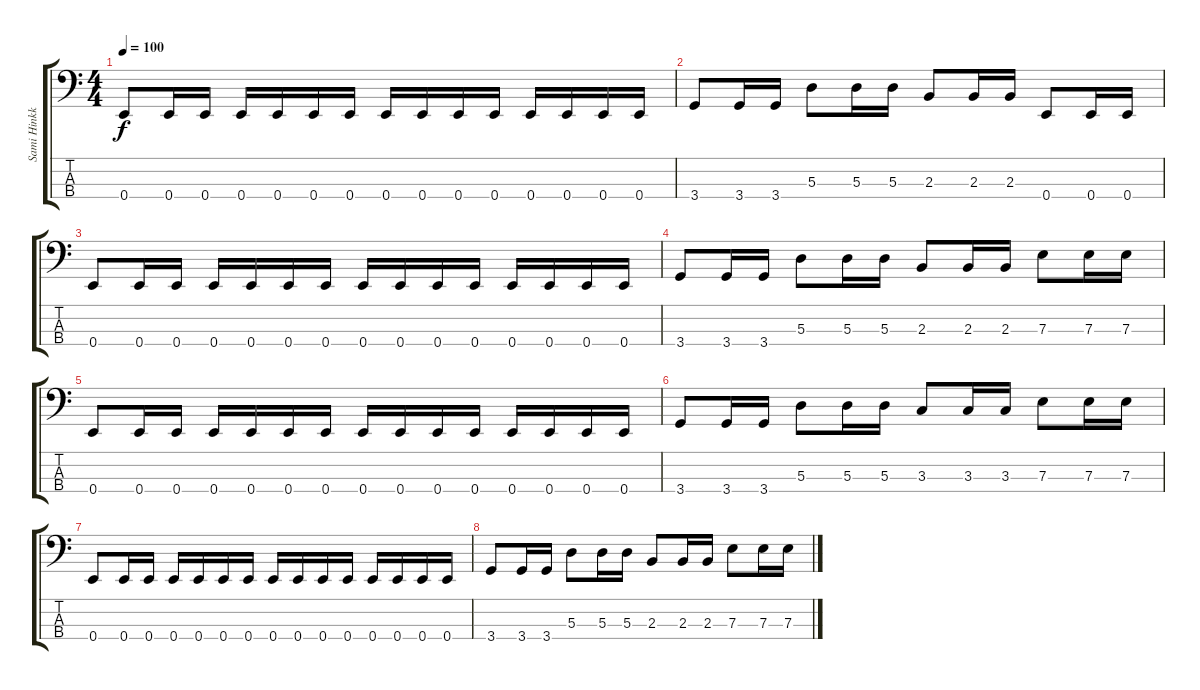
\track ("Sami Hinkka" "Sami Hinkk") {instrument electricbassfinger}
\staff {score tabs}
\tuning (G2 D2 A1 E1) {hide}
\ts (4 4)
\tempo 100
\clef f4
\ks c
0.4.8{dy f} 0.4.16 0.4.16 0.4.16 0.4.16 0.4.16 0.4.16 0.4.16 0.4.16 0.4.16 0.4.16 0.4.16 0.4.16 0.4.16 0.4.16 |
3.4.8 3.4.16 3.4.16 5.3.8 5.3.16 5.3.16 2.3.8 2.3.16 2.3.16 0.4.8 0.4.16 0.4.16 |
0.4.8 0.4.16 0.4.16 0.4.16 0.4.16 0.4.16 0.4.16 0.4.16 0.4.16 0.4.16 0.4.16 0.4.16 0.4.16 0.4.16 0.4.16 |
3.4.8 3.4.16 3.4.16 5.3.8 5.3.16 5.3.16 2.3.8 2.3.16 2.3.16 7.3.8 7.3.16 7.3.16 |
0.4.8 0.4.16 0.4.16 0.4.16 0.4.16 0.4.16 0.4.16 0.4.16 0.4.16 0.4.16 0.4.16 0.4.16 0.4.16 0.4.16 0.4.16 |
3.4.8 3.4.16 3.4.16 5.3.8 5.3.16 5.3.16 3.3.8 3.3.16 3.3.16 7.3.8 7.3.16 7.3.16 |
0.4.8 0.4.16 0.4.16 0.4.16 0.4.16 0.4.16 0.4.16 0.4.16 0.4.16 0.4.16 0.4.16 0.4.16 0.4.16 0.4.16 0.4.16 |
3.4.8 3.4.16 3.4.16 5.3.8 5.3.16 5.3.16 2.3.8 2.3.16 2.3.16 7.3.8 7.3.16 7.3.16
